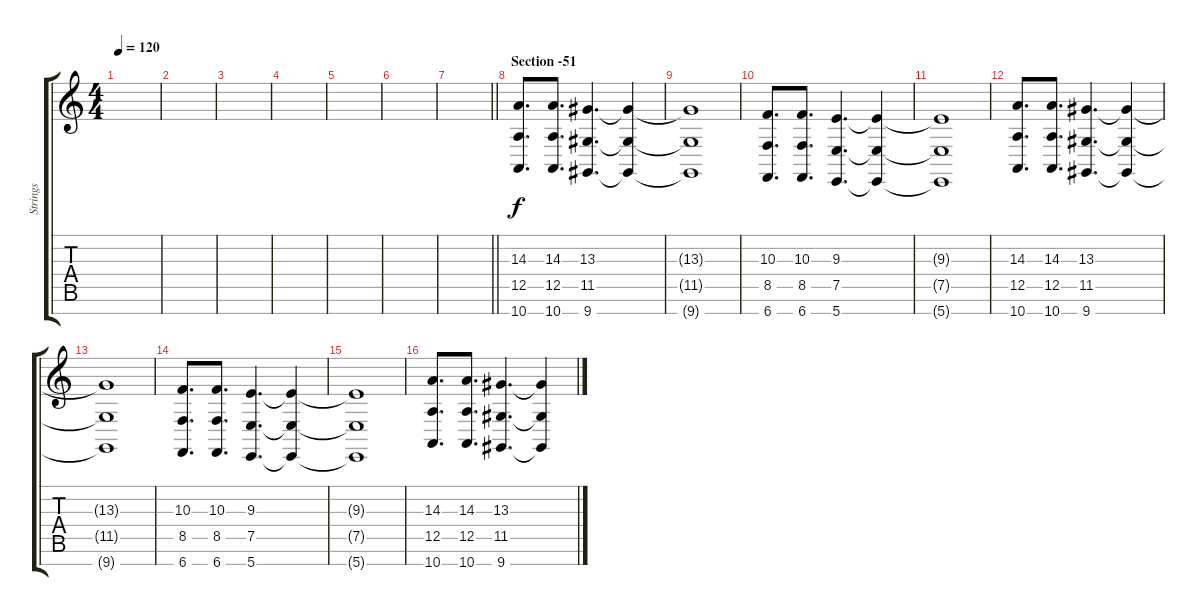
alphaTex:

\track ("Strings" "Strings") {instrument tremolostrings}
\staff {score tabs}
\tuning (E4 B3 G3 D3 A2 E2 B1) {hide}
\ts (4 4)
\tempo 120
\clef g2
\ks c
|
|
|
|
|
|
\barLineRight lightlight
|
\section ("" "Section -51")
(14.3 12.5 10.7).8{d} (14.3 12.5 10.7).8{d} (13.3 11.5 9.7).4{d} (13.3{t} 11.5{t} 9.7{t}).4 |
(13.3{t} 11.5{t} 9.7{t}).1 |
(10.3 8.5 6.7).8{d} (10.3 8.5 6.7).8{d} (9.3 7.5 5.7).4{d} (9.3{t} 7.5{t} 5.7{t}).4 |
(9.3{t} 7.5{t} 5.7{t}).1 |
(14.3 12.5 10.7).8{d} (14.3 12.5 10.7).8{d} (13.3 11.5 9.7).4{d} (13.3{t} 11.5{t} 9.7{t}).4 |
(13.3{t} 11.5{t} 9.7{t}).1 |
(10.3 8.5 6.7).8{d} (10.3 8.5 6.7).8{d} (9.3 7.5 5.7).4{d} (9.3{t} 7.5{t} 5.7{t}).4 |
(9.3{t} 7.5{t} 5.7{t}).1 |
(14.3 12.5 10.7).8{d} (14.3 12.5 10.7).8{d} (13.3 11.5 9.7).4{d} (13.3{t} 11.5{t} 9.7{t}).4
